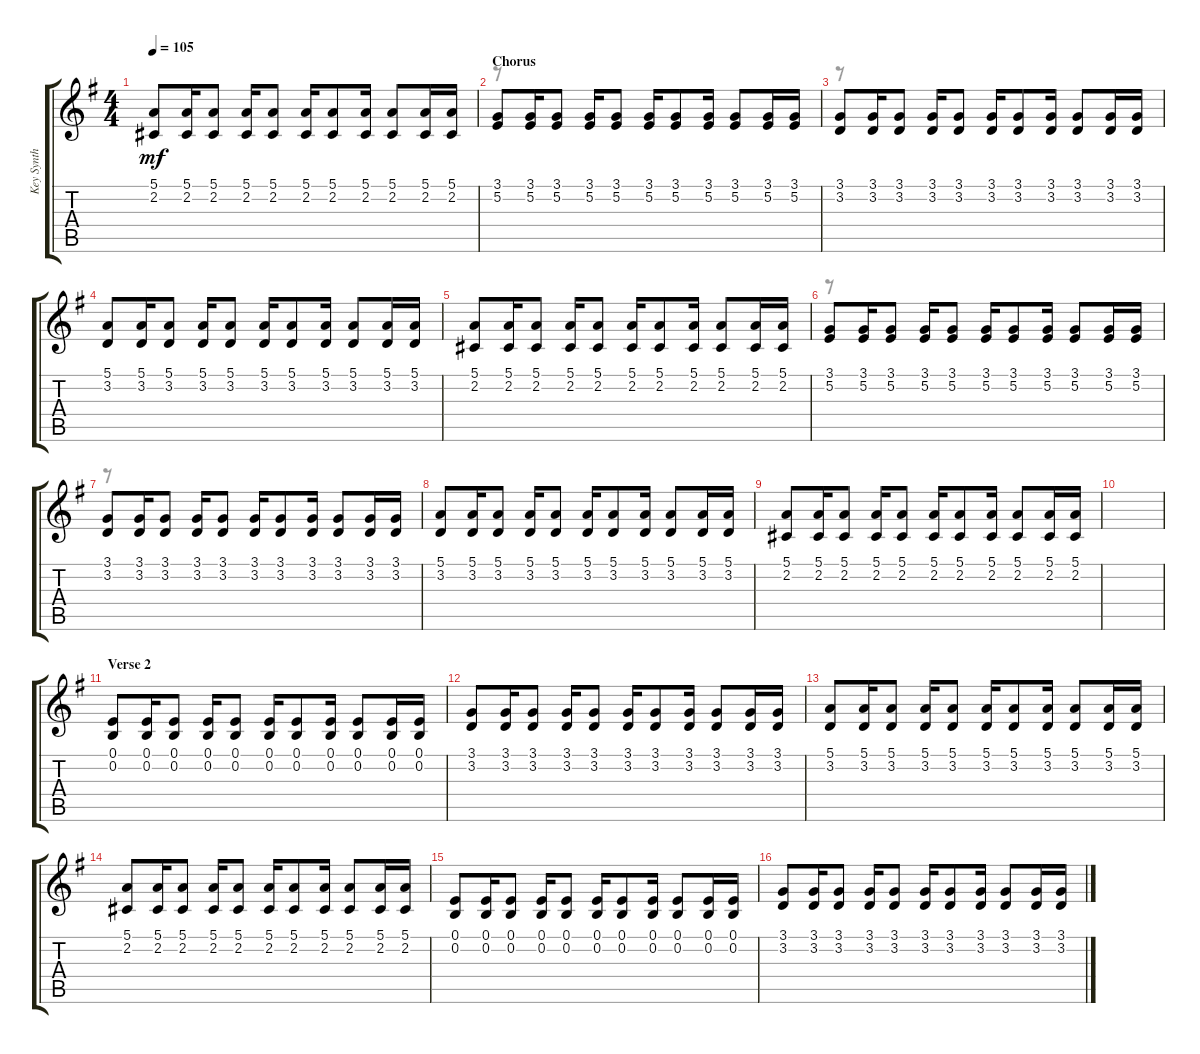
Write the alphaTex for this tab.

\track ("Key Synth" "Key Synth") {instrument electricpiano2}
\staff {score tabs}
\tuning (E4 B3 G3 D3 A2 E2) {hide}
\voice
\ts (4 4)
\tempo 105
\clef g2
\ks eminor
(5.1 2.2).8{dy mf} (5.1 2.2).16 (5.1 2.2).8 (5.1 2.2).16 (5.1 2.2).8 (5.1 2.2).16 (5.1 2.2).8 (5.1 2.2).16 (5.1 2.2).8 (5.1 2.2).16 (5.1 2.2).16 |
\section ("" "Chorus")
(3.1 5.2).8 (3.1 5.2).16 (3.1 5.2).8 (3.1 5.2).16 (3.1 5.2).8 (3.1 5.2).16 (3.1 5.2).8 (3.1 5.2).16 (3.1 5.2).8 (3.1 5.2).16 (3.1 5.2).16 |
(3.1 3.2).8 (3.1 3.2).16 (3.1 3.2).8 (3.1 3.2).16 (3.1 3.2).8 (3.1 3.2).16 (3.1 3.2).8 (3.1 3.2).16 (3.1 3.2).8 (3.1 3.2).16 (3.1 3.2).16 |
(5.1 3.2).8 (5.1 3.2).16 (5.1 3.2).8 (5.1 3.2).16 (5.1 3.2).8 (5.1 3.2).16 (5.1 3.2).8 (5.1 3.2).16 (5.1 3.2).8 (5.1 3.2).16 (5.1 3.2).16 |
(5.1 2.2).8 (5.1 2.2).16 (5.1 2.2).8 (5.1 2.2).16 (5.1 2.2).8 (5.1 2.2).16 (5.1 2.2).8 (5.1 2.2).16 (5.1 2.2).8 (5.1 2.2).16 (5.1 2.2).16 |
(3.1 5.2).8 (3.1 5.2).16 (3.1 5.2).8 (3.1 5.2).16 (3.1 5.2).8 (3.1 5.2).16 (3.1 5.2).8 (3.1 5.2).16 (3.1 5.2).8 (3.1 5.2).16 (3.1 5.2).16 |
(3.1 3.2).8 (3.1 3.2).16 (3.1 3.2).8 (3.1 3.2).16 (3.1 3.2).8 (3.1 3.2).16 (3.1 3.2).8 (3.1 3.2).16 (3.1 3.2).8 (3.1 3.2).16 (3.1 3.2).16 |
(5.1 3.2).8 (5.1 3.2).16 (5.1 3.2).8 (5.1 3.2).16 (5.1 3.2).8 (5.1 3.2).16 (5.1 3.2).8 (5.1 3.2).16 (5.1 3.2).8 (5.1 3.2).16 (5.1 3.2).16 |
(5.1 2.2).8 (5.1 2.2).16 (5.1 2.2).8 (5.1 2.2).16 (5.1 2.2).8 (5.1 2.2).16 (5.1 2.2).8 (5.1 2.2).16 (5.1 2.2).8 (5.1 2.2).16 (5.1 2.2).16 |
|
\section ("" "Verse 2")
(0.1 0.2).8 (0.1 0.2).16 (0.1 0.2).8 (0.1 0.2).16 (0.1 0.2).8 (0.1 0.2).16 (0.1 0.2).8 (0.1 0.2).16 (0.1 0.2).8 (0.1 0.2).16 (0.1 0.2).16 |
(3.1 3.2).8 (3.1 3.2).16 (3.1 3.2).8 (3.1 3.2).16 (3.1 3.2).8 (3.1 3.2).16 (3.1 3.2).8 (3.1 3.2).16 (3.1 3.2).8 (3.1 3.2).16 (3.1 3.2).16 |
(5.1 3.2).8 (5.1 3.2).16 (5.1 3.2).8 (5.1 3.2).16 (5.1 3.2).8 (5.1 3.2).16 (5.1 3.2).8 (5.1 3.2).16 (5.1 3.2).8 (5.1 3.2).16 (5.1 3.2).16 |
(5.1 2.2).8 (5.1 2.2).16 (5.1 2.2).8 (5.1 2.2).16 (5.1 2.2).8 (5.1 2.2).16 (5.1 2.2).8 (5.1 2.2).16 (5.1 2.2).8 (5.1 2.2).16 (5.1 2.2).16 |
(0.1 0.2).8 (0.1 0.2).16 (0.1 0.2).8 (0.1 0.2).16 (0.1 0.2).8 (0.1 0.2).16 (0.1 0.2).8 (0.1 0.2).16 (0.1 0.2).8 (0.1 0.2).16 (0.1 0.2).16 |
(3.1 3.2).8 (3.1 3.2).16 (3.1 3.2).8 (3.1 3.2).16 (3.1 3.2).8 (3.1 3.2).16 (3.1 3.2).8 (3.1 3.2).16 (3.1 3.2).8 (3.1 3.2).16 (3.1 3.2).16
\voice
\clef g2
\ottava regular
\simile none
\ks eminor
|
r.8 |
r.8 |
|
|
r.8 |
r.8 |
|
|
|
|
|
|
|
|
